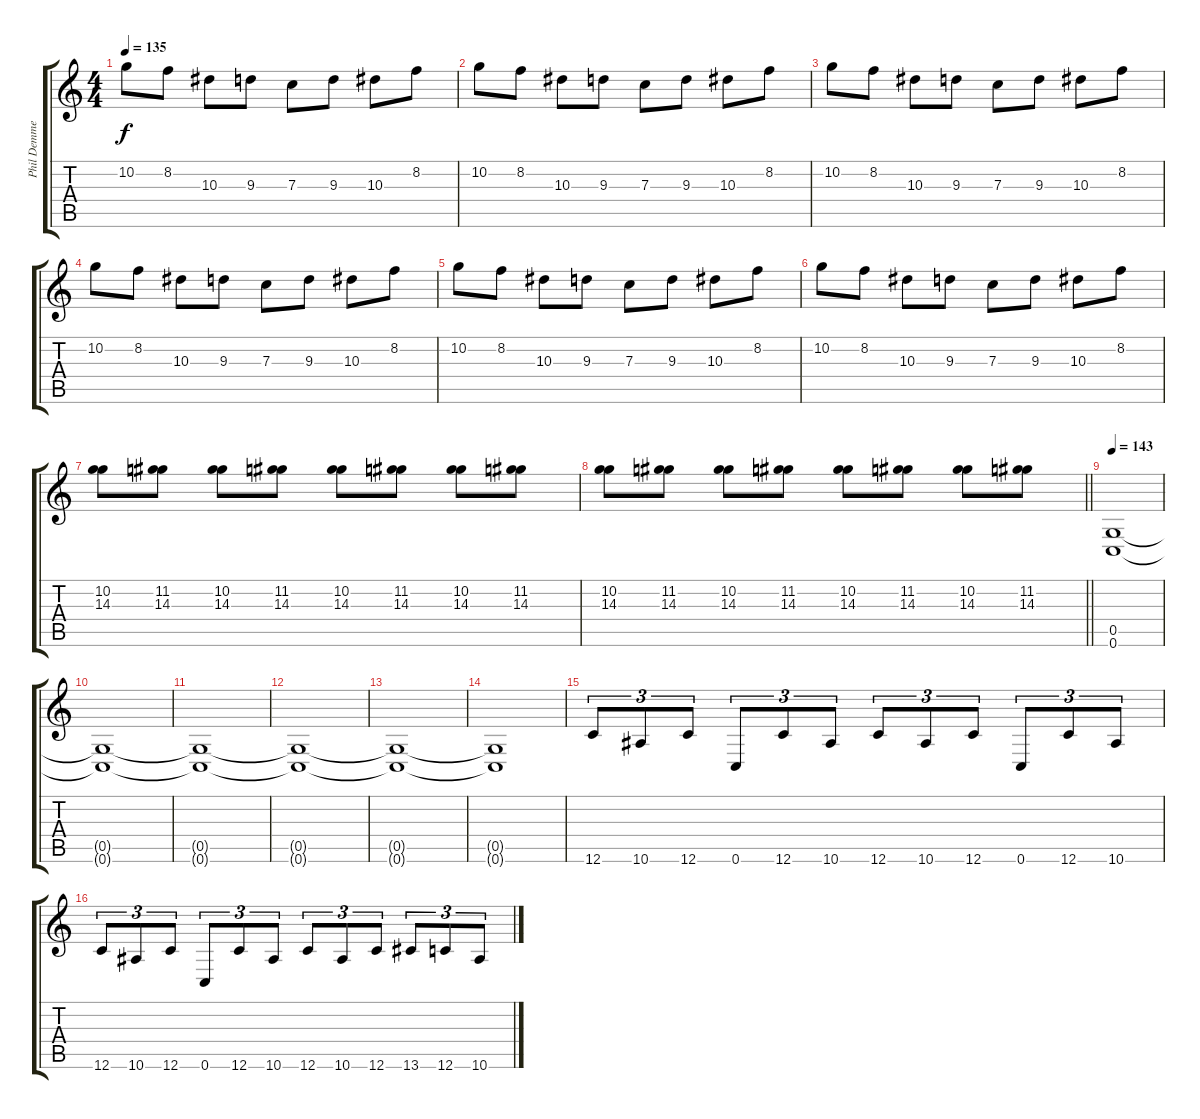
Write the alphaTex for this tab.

\track ("Phil Demmel" "Phil Demme") {instrument distortionguitar}
\staff {score tabs}
\tuning (D4 A3 F3 C3 G2 C2) {hide}
\ts (4 4)
\tempo 135
\clef g2
\ks c
10.2.8{dy f} 8.2.8 10.3.8 9.3.8 7.3.8 9.3.8 10.3.8 8.2.8 |
10.2.8 8.2.8 10.3.8 9.3.8 7.3.8 9.3.8 10.3.8 8.2.8 |
10.2.8 8.2.8 10.3.8 9.3.8 7.3.8 9.3.8 10.3.8 8.2.8 |
10.2.8 8.2.8 10.3.8 9.3.8 7.3.8 9.3.8 10.3.8 8.2.8 |
10.2.8 8.2.8 10.3.8 9.3.8 7.3.8 9.3.8 10.3.8 8.2.8 |
10.2.8 8.2.8 10.3.8 9.3.8 7.3.8 9.3.8 10.3.8 8.2.8 |
(10.2 14.3).8 (11.2 14.3).8 (10.2 14.3).8 (11.2 14.3).8 (10.2 14.3).8 (11.2 14.3).8 (10.2 14.3).8 (11.2 14.3).8 |
\barLineRight lightlight
(10.2 14.3).8 (11.2 14.3).8 (10.2 14.3).8 (11.2 14.3).8 (10.2 14.3).8 (11.2 14.3).8 (10.2 14.3).8 (11.2 14.3).8 |
\tempo 145
\tempo 143
(0.5 0.6).1 |
(0.5{t} 0.6{t}).1 |
(0.5{t} 0.6{t}).1 |
(0.5{t} 0.6{t}).1 |
(0.5{t} 0.6{t}).1 |
(0.5{t} 0.6{t}).1 |
12.6.8{tu (3 2)} 10.6.8{tu (3 2)} 12.6.8{tu (3 2)} 0.6.8{tu (3 2)} 12.6.8{tu (3 2)} 10.6.8{tu (3 2)} 12.6.8{tu (3 2)} 10.6.8{tu (3 2)} 12.6.8{tu (3 2)} 0.6.8{tu (3 2)} 12.6.8{tu (3 2)} 10.6.8{tu (3 2)} |
12.6.8{tu (3 2)} 10.6.8{tu (3 2)} 12.6.8{tu (3 2)} 0.6.8{tu (3 2)} 12.6.8{tu (3 2)} 10.6.8{tu (3 2)} 12.6.8{tu (3 2)} 10.6.8{tu (3 2)} 12.6.8{tu (3 2)} 13.6.8{tu (3 2)} 12.6.8{tu (3 2)} 10.6.8{tu (3 2)}
